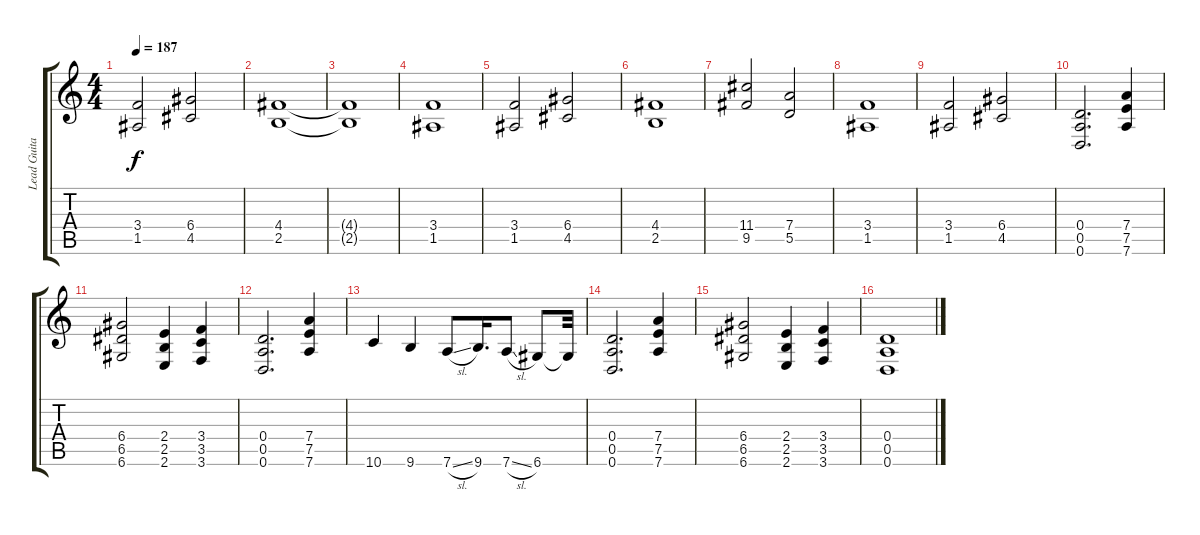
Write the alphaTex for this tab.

\track ("Lead Guitar" "Lead Guita") {instrument acousticguitarsteel}
\staff {score tabs}
\tuning (E4 B3 G3 D3 A2 D2) {hide}
\ts (4 4)
\tempo 187
\clef g2
\ks c
(3.4 1.5).2{dy f} (6.4 4.5).2 |
(4.4 2.5).1 |
(4.4{t} 2.5{t}).1 |
(3.4 1.5).1 |
(3.4 1.5).2 (6.4 4.5).2 |
(4.4 2.5).1 |
(11.4 9.5).2 (7.4 5.5).2 |
(3.4 1.5).1 |
(3.4 1.5).2 (6.4 4.5).2 |
(0.4 0.5 0.6).2{d} (7.4 7.5 7.6).4 |
(6.4 6.5 6.6).2 (2.4 2.5 2.6).4 (3.4 3.5 3.6).4 |
(0.4 0.5 0.6).2{d} (7.4 7.5 7.6).4 |
10.6.4 9.6.4 7.6{sl}.8 9.6.16{d} 7.6{sl}.8 6.6.8 6.6{t}.32 |
(0.4 0.5 0.6).2{d} (7.4 7.5 7.6).4 |
(6.4 6.5 6.6).2 (2.4 2.5 2.6).4 (3.4 3.5 3.6).4 |
(0.4 0.5 0.6).1
